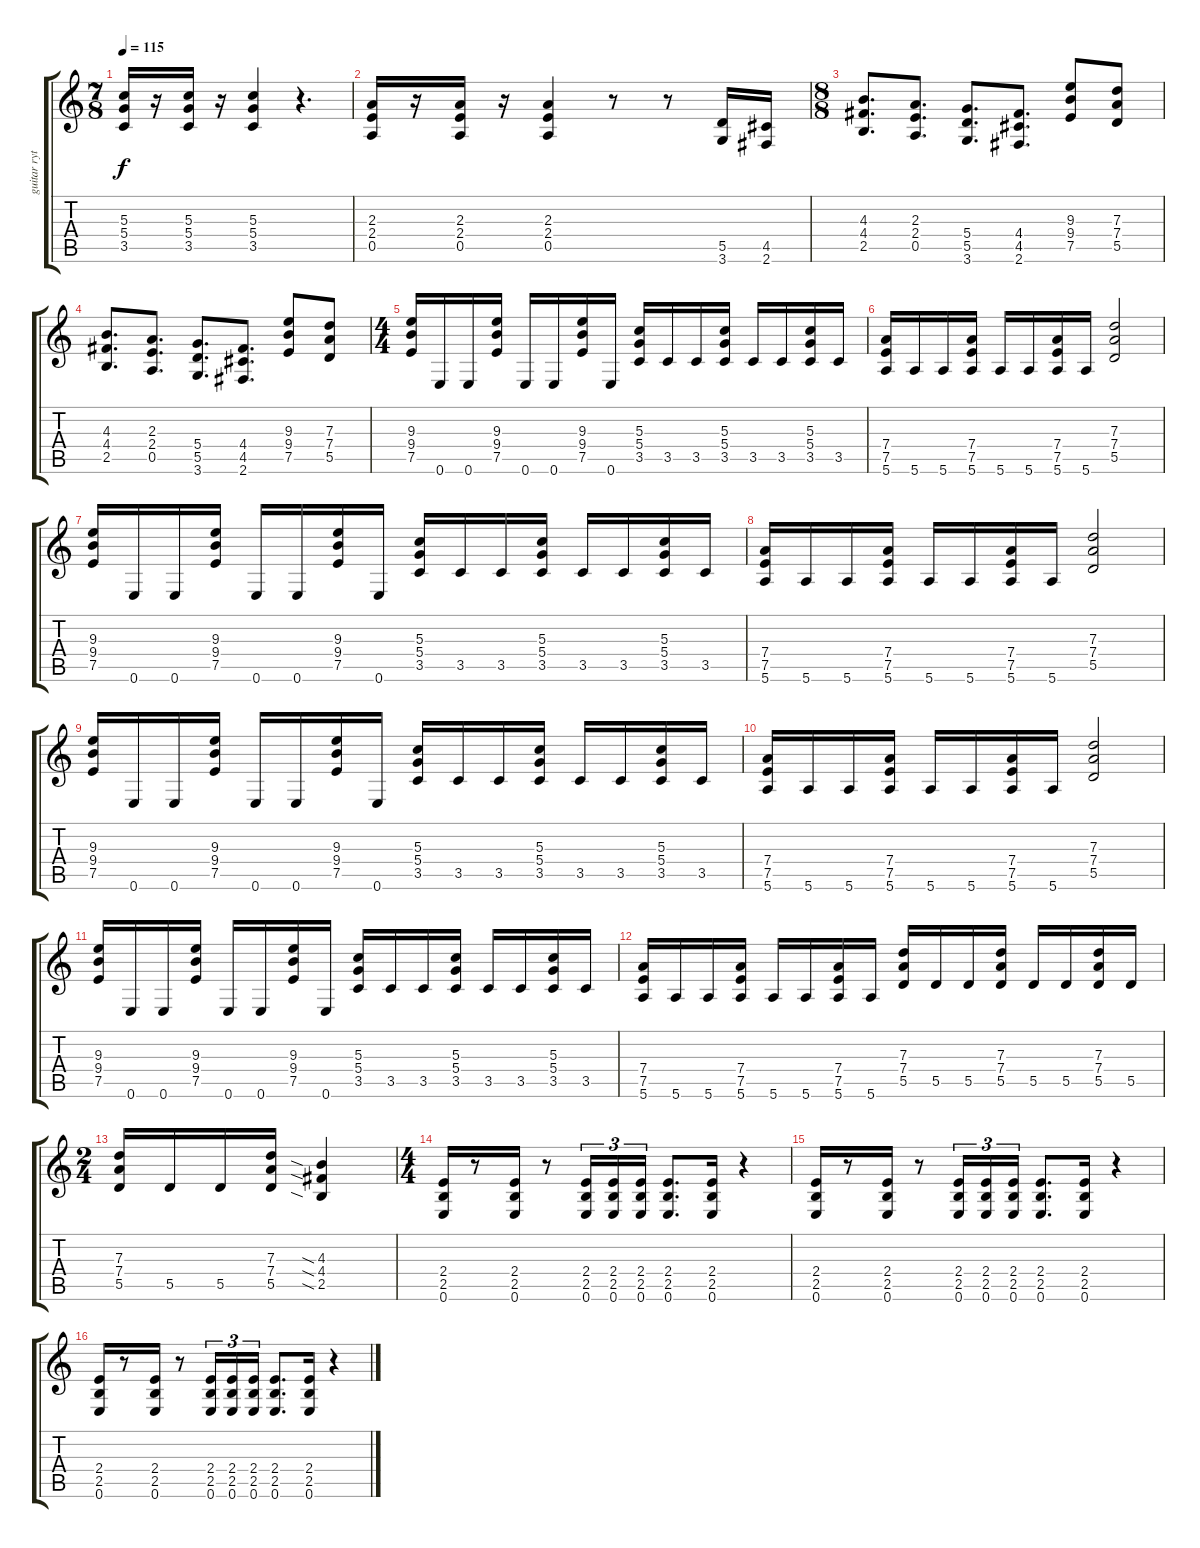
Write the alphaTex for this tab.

\track ("guitar rythm" "guitar ryt") {instrument distortionguitar}
\staff {score tabs}
\tuning (E4 B3 G3 D3 A2 E2) {hide}
\ts (7 8)
\tempo 115
\clef g2
\ks c
(5.3 5.4 3.5).16{dy f} r.16 (5.3 5.4 3.5).16 r.16 (5.3 5.4 3.5).4 r.4{d} |
(2.3 2.4 0.5).16 r.16 (2.3 2.4 0.5).16 r.16 (2.3 2.4 0.5).4 r.8 r.8 (5.5 3.6).16 (4.5 2.6).16 |
\ts (8 8)
(4.3 4.4 2.5).8{d} (2.3 2.4 0.5).8{d} (5.4 5.5 3.6).8{d} (4.4 4.5 2.6).8{d} (9.3 9.4 7.5).8 (7.3 7.4 5.5).8 |
(4.3 4.4 2.5).8{d} (2.3 2.4 0.5).8{d} (5.4 5.5 3.6).8{d} (4.4 4.5 2.6).8{d} (9.3 9.4 7.5).8 (7.3 7.4 5.5).8 |
\ts (4 4)
(9.3 9.4 7.5).16 0.6.16 0.6.16 (9.3 9.4 7.5).16 0.6.16 0.6.16 (9.3 9.4 7.5).16 0.6.16 (5.3 5.4 3.5).16 3.5.16 3.5.16 (5.3 5.4 3.5).16 3.5.16 3.5.16 (5.3 5.4 3.5).16 3.5.16 |
(7.4 7.5 5.6).16 5.6.16 5.6.16 (7.4 7.5 5.6).16 5.6.16 5.6.16 (7.4 7.5 5.6).16 5.6.16 (7.3 7.4 5.5).2 |
(9.3 9.4 7.5).16 0.6.16 0.6.16 (9.3 9.4 7.5).16 0.6.16 0.6.16 (9.3 9.4 7.5).16 0.6.16 (5.3 5.4 3.5).16 3.5.16 3.5.16 (5.3 5.4 3.5).16 3.5.16 3.5.16 (5.3 5.4 3.5).16 3.5.16 |
(7.4 7.5 5.6).16 5.6.16 5.6.16 (7.4 7.5 5.6).16 5.6.16 5.6.16 (7.4 7.5 5.6).16 5.6.16 (7.3 7.4 5.5).2 |
(9.3 9.4 7.5).16 0.6.16 0.6.16 (9.3 9.4 7.5).16 0.6.16 0.6.16 (9.3 9.4 7.5).16 0.6.16 (5.3 5.4 3.5).16 3.5.16 3.5.16 (5.3 5.4 3.5).16 3.5.16 3.5.16 (5.3 5.4 3.5).16 3.5.16 |
(7.4 7.5 5.6).16 5.6.16 5.6.16 (7.4 7.5 5.6).16 5.6.16 5.6.16 (7.4 7.5 5.6).16 5.6.16 (7.3 7.4 5.5).2 |
(9.3 9.4 7.5).16 0.6.16 0.6.16 (9.3 9.4 7.5).16 0.6.16 0.6.16 (9.3 9.4 7.5).16 0.6.16 (5.3 5.4 3.5).16 3.5.16 3.5.16 (5.3 5.4 3.5).16 3.5.16 3.5.16 (5.3 5.4 3.5).16 3.5.16 |
(7.4 7.5 5.6).16 5.6.16 5.6.16 (7.4 7.5 5.6).16 5.6.16 5.6.16 (7.4 7.5 5.6).16 5.6.16 (7.3 7.4 5.5).16 5.5.16 5.5.16 (7.3 7.4 5.5).16 5.5.16 5.5.16 (7.3 7.4 5.5).16 5.5.16 |
\ts (2 4)
(7.3 7.4 5.5).16 5.5.16 5.5.16 (7.3 7.4 5.5).16 (4.3{sia} 4.4{sia} 2.5{sia}).4 |
\ts (4 4)
(2.4 2.5 0.6).16 r.8 (2.4 2.5 0.6).16 r.8 (2.4 2.5 0.6).16{tu (3 2)} (2.4 2.5 0.6).16{tu (3 2)} (2.4 2.5 0.6).16{tu (3 2)} (2.4 2.5 0.6).8{d} (2.4 2.5 0.6).16 r.4 |
(2.4 2.5 0.6).16 r.8 (2.4 2.5 0.6).16 r.8 (2.4 2.5 0.6).16{tu (3 2)} (2.4 2.5 0.6).16{tu (3 2)} (2.4 2.5 0.6).16{tu (3 2)} (2.4 2.5 0.6).8{d} (2.4 2.5 0.6).16 r.4 |
(2.4 2.5 0.6).16 r.8 (2.4 2.5 0.6).16 r.8 (2.4 2.5 0.6).16{tu (3 2)} (2.4 2.5 0.6).16{tu (3 2)} (2.4 2.5 0.6).16{tu (3 2)} (2.4 2.5 0.6).8{d} (2.4 2.5 0.6).16 r.4
